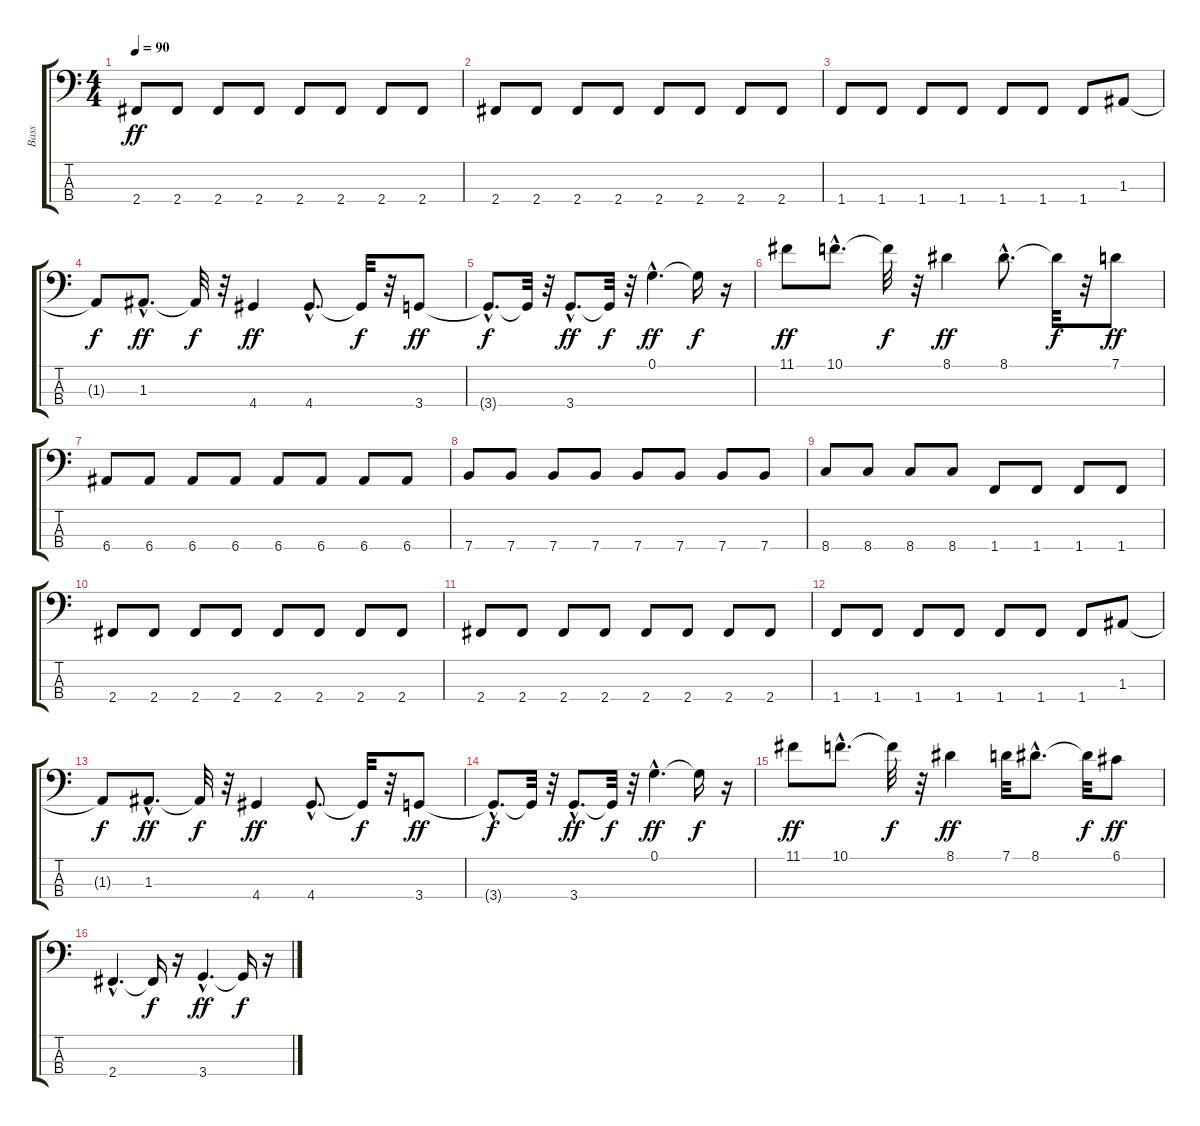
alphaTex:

\track ("Bass" "Bass") {instrument electricbassfinger}
\staff {score tabs}
\tuning (G2 D2 A1 E1) {hide}
\ts (4 4)
\tempo 90
\clef f4
\ks c
2.4.8{dy ff} 2.4.8 2.4.8 2.4.8 2.4.8 2.4.8 2.4.8 2.4.8 |
2.4.8 2.4.8 2.4.8 2.4.8 2.4.8 2.4.8 2.4.8 2.4.8 |
1.4.8 1.4.8 1.4.8 1.4.8 1.4.8 1.4.8 1.4.8 1.3.8 |
1.3{t}.8{dy f} 1.3{hac}.8{d dy ff} 1.3{t}.32{dy f} r.32 4.4.4{dy ff} 4.4{hac}.8{d} 4.4{t}.32{dy f} r.32 3.4.8{dy ff} |
3.4{hac t}.8{d dy f} 3.4{t}.32 r.32 3.4{hac}.8{d dy ff} 3.4{t}.32{dy f} r.32 0.1{hac}.4{d dy ff} 0.1{t}.16{dy f} r.16 |
11.1.8{dy ff} 10.1{hac}.8{d} 10.1{t}.32{dy f} r.32 8.1.4{dy ff} 8.1{hac}.8{d} 8.1{t}.32{dy f} r.32 7.1.8{dy ff} |
6.4.8 6.4.8 6.4.8 6.4.8 6.4.8 6.4.8 6.4.8 6.4.8 |
7.4.8 7.4.8 7.4.8 7.4.8 7.4.8 7.4.8 7.4.8 7.4.8 |
8.4.8 8.4.8 8.4.8 8.4.8 1.4.8 1.4.8 1.4.8 1.4.8 |
2.4.8 2.4.8 2.4.8 2.4.8 2.4.8 2.4.8 2.4.8 2.4.8 |
2.4.8 2.4.8 2.4.8 2.4.8 2.4.8 2.4.8 2.4.8 2.4.8 |
1.4.8 1.4.8 1.4.8 1.4.8 1.4.8 1.4.8 1.4.8 1.3.8 |
1.3{t}.8{dy f} 1.3{hac}.8{d dy ff} 1.3{t}.32{dy f} r.32 4.4.4{dy ff} 4.4{hac}.8{d} 4.4{t}.32{dy f} r.32 3.4.8{dy ff} |
3.4{hac t}.8{d dy f} 3.4{t}.32 r.32 3.4{hac}.8{d dy ff} 3.4{t}.32{dy f} r.32 0.1{hac}.4{d dy ff} 0.1{t}.16{dy f} r.16 |
11.1.8{dy ff} 10.1{hac}.8{d} 10.1{t}.32{dy f} r.32 8.1.4{dy ff} 7.1.32 8.1{hac}.8{d} 8.1{t}.32{dy f} 6.1.8{dy ff} |
2.4{hac}.4{d} 2.4{t}.16{dy f} r.16 3.4{hac}.4{d dy ff} 3.4{t}.16{dy f} r.16
